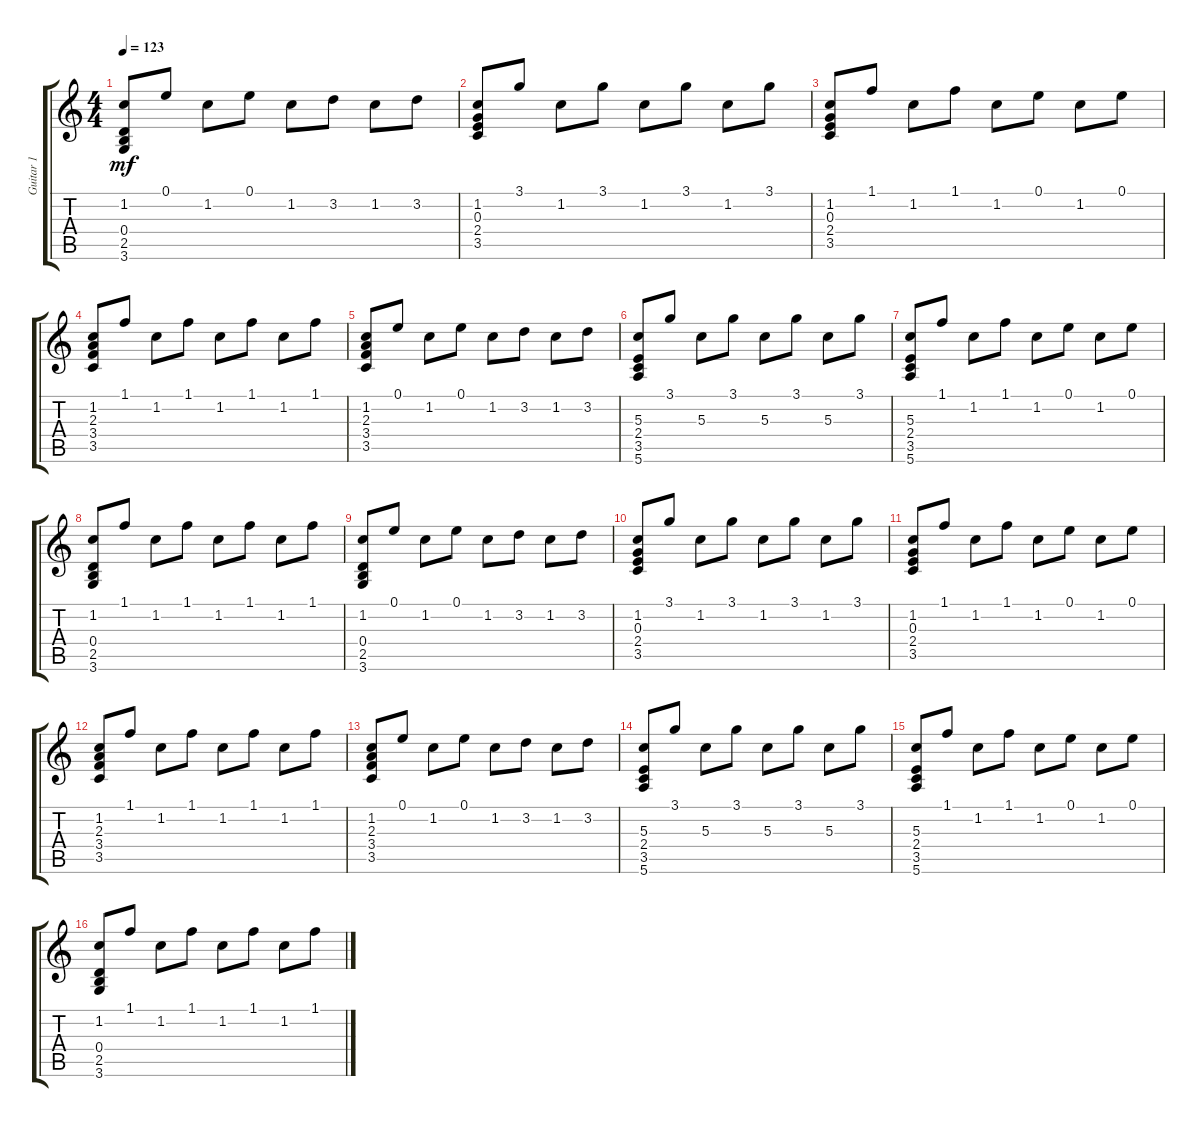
\track ("Guitar 1" "Guitar 1") {instrument electricguitarjazz}
\staff {score tabs}
\tuning (E4 B3 G3 D3 A2 E2) {hide}
\ts (4 4)
\tempo 123
\clef g2
\ks c
(1.2 0.4 2.5 3.6).8{dy mf} 0.1.8 1.2.8 0.1.8 1.2.8 3.2.8 1.2.8 3.2.8 |
(1.2 0.3 2.4 3.5).8 3.1.8 1.2.8 3.1.8 1.2.8 3.1.8 1.2.8 3.1.8 |
(1.2 0.3 2.4 3.5).8 1.1.8 1.2.8 1.1.8 1.2.8 0.1.8 1.2.8 0.1.8 |
(1.2 2.3 3.4 3.5).8 1.1.8 1.2.8 1.1.8 1.2.8 1.1.8 1.2.8 1.1.8 |
(1.2 2.3 3.4 3.5).8 0.1.8 1.2.8 0.1.8 1.2.8 3.2.8 1.2.8 3.2.8 |
(5.3 2.4 3.5 5.6).8 3.1.8 5.3.8 3.1.8 5.3.8 3.1.8 5.3.8 3.1.8 |
(5.3 2.4 3.5 5.6).8 1.1.8 1.2.8 1.1.8 1.2.8 0.1.8 1.2.8 0.1.8 |
(1.2 0.4 2.5 3.6).8 1.1.8 1.2.8 1.1.8 1.2.8 1.1.8 1.2.8 1.1.8 |
(1.2 0.4 2.5 3.6).8 0.1.8 1.2.8 0.1.8 1.2.8 3.2.8 1.2.8 3.2.8 |
(1.2 0.3 2.4 3.5).8 3.1.8 1.2.8 3.1.8 1.2.8 3.1.8 1.2.8 3.1.8 |
(1.2 0.3 2.4 3.5).8 1.1.8 1.2.8 1.1.8 1.2.8 0.1.8 1.2.8 0.1.8 |
(1.2 2.3 3.4 3.5).8 1.1.8 1.2.8 1.1.8 1.2.8 1.1.8 1.2.8 1.1.8 |
(1.2 2.3 3.4 3.5).8 0.1.8 1.2.8 0.1.8 1.2.8 3.2.8 1.2.8 3.2.8 |
(5.3 2.4 3.5 5.6).8 3.1.8 5.3.8 3.1.8 5.3.8 3.1.8 5.3.8 3.1.8 |
(5.3 2.4 3.5 5.6).8 1.1.8 1.2.8 1.1.8 1.2.8 0.1.8 1.2.8 0.1.8 |
(1.2 0.4 2.5 3.6).8 1.1.8 1.2.8 1.1.8 1.2.8 1.1.8 1.2.8 1.1.8
